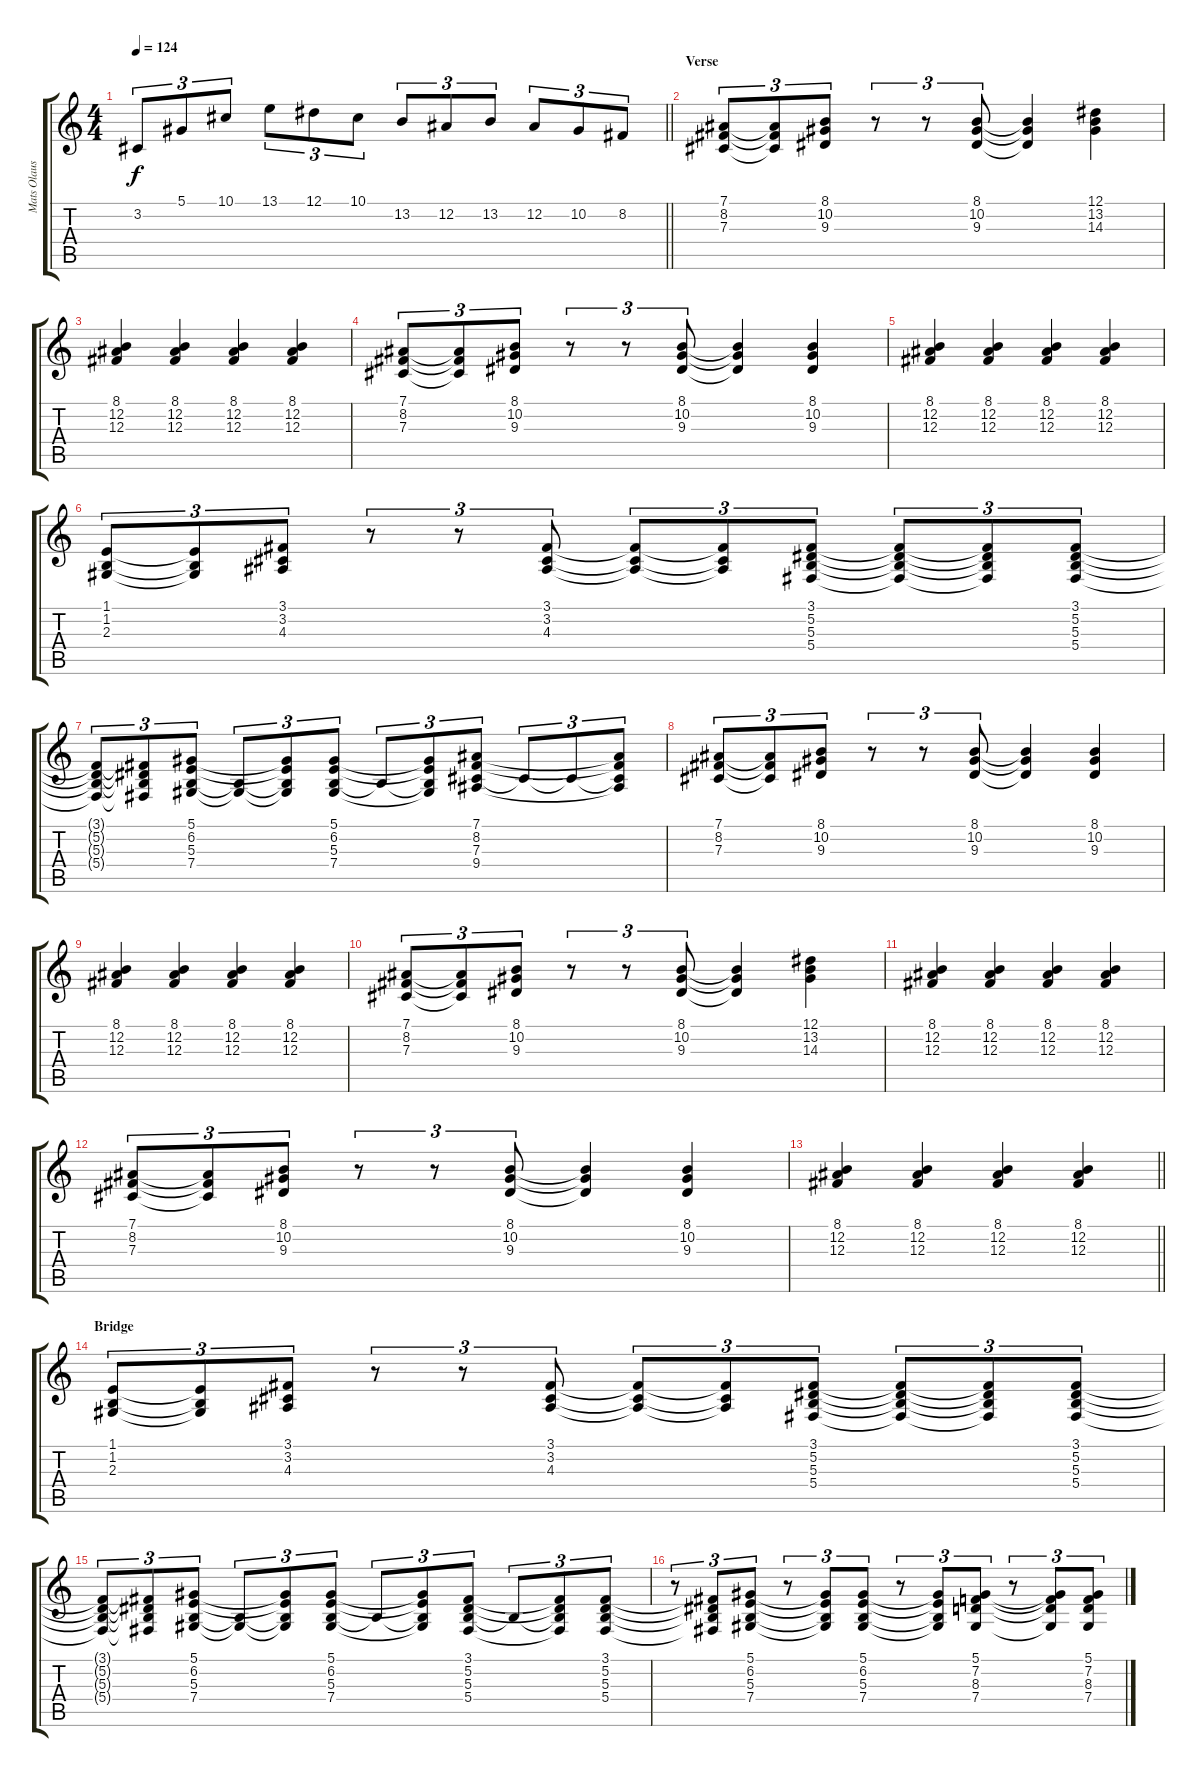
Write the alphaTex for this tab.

\track ("Mats Olausson " "Mats Olaus") {instrument brightacousticpiano}
\staff {score tabs}
\tuning (Eb4 Bb3 Gb3 Db3 Ab2 Eb2) {hide}
\ts (4 4)
\tempo 124
\clef g2
\barLineRight lightlight
\ks c
3.2.8{tu (3 2) dy f} 5.1.8{tu (3 2)} 10.1.8{tu (3 2)} 13.1.8{tu (3 2)} 12.1.8{tu (3 2)} 10.1.8{tu (3 2)} 13.2.8{tu (3 2)} 12.2.8{tu (3 2)} 13.2.8{tu (3 2)} 12.2.8{tu (3 2)} 10.2.8{tu (3 2)} 8.2.8{tu (3 2)} |
\section ("" "Verse")
(7.1 8.2 7.3).8{tu (3 2)} (7.1{t} 8.2{t} 7.3{t}).8{tu (3 2)} (8.1 10.2 9.3).8{tu (3 2)} r.8{tu (3 2)} r.8{tu (3 2)} (8.1 10.2 9.3).8{tu (3 2)} (8.1{t} 10.2{t} 9.3{t}).4 (12.1 13.2 14.3).4 |
(8.1 12.2 12.3).4 (8.1 12.2 12.3).4 (8.1 12.2 12.3).4 (8.1 12.2 12.3).4 |
(7.1 8.2 7.3).8{tu (3 2)} (7.1{t} 8.2{t} 7.3{t}).8{tu (3 2)} (8.1 10.2 9.3).8{tu (3 2)} r.8{tu (3 2)} r.8{tu (3 2)} (8.1 10.2 9.3).8{tu (3 2)} (8.1{t} 10.2{t} 9.3{t}).4 (8.1 10.2 9.3).4 |
(8.1 12.2 12.3).4 (8.1 12.2 12.3).4 (8.1 12.2 12.3).4 (8.1 12.2 12.3).4 |
(1.1 1.2 2.3).8{tu (3 2)} (1.1{t} 1.2{t} 2.3{t}).8{tu (3 2)} (3.1 3.2 4.3).8{tu (3 2)} r.8{tu (3 2)} r.8{tu (3 2)} (3.1 3.2 4.3).8{tu (3 2)} (3.1{t} 3.2{t} 4.3{t}).8{tu (3 2)} (3.1{t} 3.2{t} 4.3{t}).8{tu (3 2)} (3.1 5.2 5.3 5.4).8{tu (3 2)} (3.1{t} 5.2{t} 5.3{t} 5.4{t}).8{tu (3 2)} (3.1{t} 5.2{t} 5.3{t} 5.4{t}).8{tu (3 2)} (3.1 5.2 5.3 5.4).8{tu (3 2)} |
(3.1{t} 5.2{t} 5.3{t} 5.4{t}).8{tu (3 2)} (3.1{t} 5.2{t} 5.3{t} 5.4{t}).8{tu (3 2)} (5.1 6.2 5.3 7.4).8{tu (3 2)} (5.3{t} 7.4{t}).8{tu (3 2)} (5.1{t} 6.2{t} 5.3{t} 7.4{t}).8{tu (3 2)} (5.1 6.2 5.3 7.4).8{tu (3 2)} 5.3{t}.8{tu (3 2)} (5.1{t} 6.2{t} 5.3{t} 7.4{t}).8{tu (3 2)} (7.1 8.2 7.3 9.4).8{tu (3 2)} 7.3{t}.8{tu (3 2)} 7.3{t}.8{tu (3 2)} (7.1{t} 8.2{t} 7.3{t} 9.4{t}).8{tu (3 2)} |
(7.1 8.2 7.3).8{tu (3 2)} (7.1{t} 8.2{t} 7.3{t}).8{tu (3 2)} (8.1 10.2 9.3).8{tu (3 2)} r.8{tu (3 2)} r.8{tu (3 2)} (8.1 10.2 9.3).8{tu (3 2)} (8.1{t} 10.2{t} 9.3{t}).4 (8.1 10.2 9.3).4 |
(8.1 12.2 12.3).4 (8.1 12.2 12.3).4 (8.1 12.2 12.3).4 (8.1 12.2 12.3).4 |
(7.1 8.2 7.3).8{tu (3 2)} (7.1{t} 8.2{t} 7.3{t}).8{tu (3 2)} (8.1 10.2 9.3).8{tu (3 2)} r.8{tu (3 2)} r.8{tu (3 2)} (8.1 10.2 9.3).8{tu (3 2)} (8.1{t} 10.2{t} 9.3{t}).4 (12.1 13.2 14.3).4 |
(8.1 12.2 12.3).4 (8.1 12.2 12.3).4 (8.1 12.2 12.3).4 (8.1 12.2 12.3).4 |
(7.1 8.2 7.3).8{tu (3 2)} (7.1{t} 8.2{t} 7.3{t}).8{tu (3 2)} (8.1 10.2 9.3).8{tu (3 2)} r.8{tu (3 2)} r.8{tu (3 2)} (8.1 10.2 9.3).8{tu (3 2)} (8.1{t} 10.2{t} 9.3{t}).4 (8.1 10.2 9.3).4 |
\barLineRight lightlight
(8.1 12.2 12.3).4 (8.1 12.2 12.3).4 (8.1 12.2 12.3).4 (8.1 12.2 12.3).4 |
\section ("" "Bridge")
(1.1 1.2 2.3).8{tu (3 2)} (1.1{t} 1.2{t} 2.3{t}).8{tu (3 2)} (3.1 3.2 4.3).8{tu (3 2)} r.8{tu (3 2)} r.8{tu (3 2)} (3.1 3.2 4.3).8{tu (3 2)} (3.1{t} 3.2{t} 4.3{t}).8{tu (3 2)} (3.1{t} 3.2{t} 4.3{t}).8{tu (3 2)} (3.1 5.2 5.3 5.4).8{tu (3 2)} (3.1{t} 5.2{t} 5.3{t} 5.4{t}).8{tu (3 2)} (3.1{t} 5.2{t} 5.3{t} 5.4{t}).8{tu (3 2)} (3.1 5.2 5.3 5.4).8{tu (3 2)} |
(3.1{t} 5.2{t} 5.3{t} 5.4{t}).8{tu (3 2)} (3.1{t} 5.2{t} 5.3{t} 5.4{t}).8{tu (3 2)} (5.1 6.2 5.3 7.4).8{tu (3 2)} (5.3{t} 7.4{t}).8{tu (3 2)} (5.1{t} 6.2{t} 5.3{t} 7.4{t}).8{tu (3 2)} (5.1 6.2 5.3 7.4).8{tu (3 2)} 5.3{t}.8{tu (3 2)} (5.1{t} 6.2{t} 5.3{t} 7.4{t}).8{tu (3 2)} (3.1 5.2 5.3 5.4).8{tu (3 2)} 5.3{t}.8{tu (3 2)} (3.1{t} 5.2{t} 5.3{t} 5.4{t}).8{tu (3 2)} (3.1 5.2 5.3 5.4).8{tu (3 2)} |
r.8{tu (3 2)} (3.1{t} 5.2{t} 5.3{t} 5.4{t}).8{tu (3 2)} (5.1 6.2 5.3 7.4).8{tu (3 2)} r.8{tu (3 2)} (5.1{t} 6.2{t} 5.3{t} 7.4{t}).8{tu (3 2)} (5.1 6.2 5.3 7.4).8{tu (3 2)} r.8{tu (3 2)} (5.1{t} 6.2{t} 5.3{t} 7.4{t}).8{tu (3 2)} (5.1 7.2 8.3 7.4).8{tu (3 2)} r.8{tu (3 2)} (5.1{t} 7.2{t} 8.3{t} 7.4{t}).8{tu (3 2)} (5.1 7.2 8.3 7.4).8{tu (3 2)}
